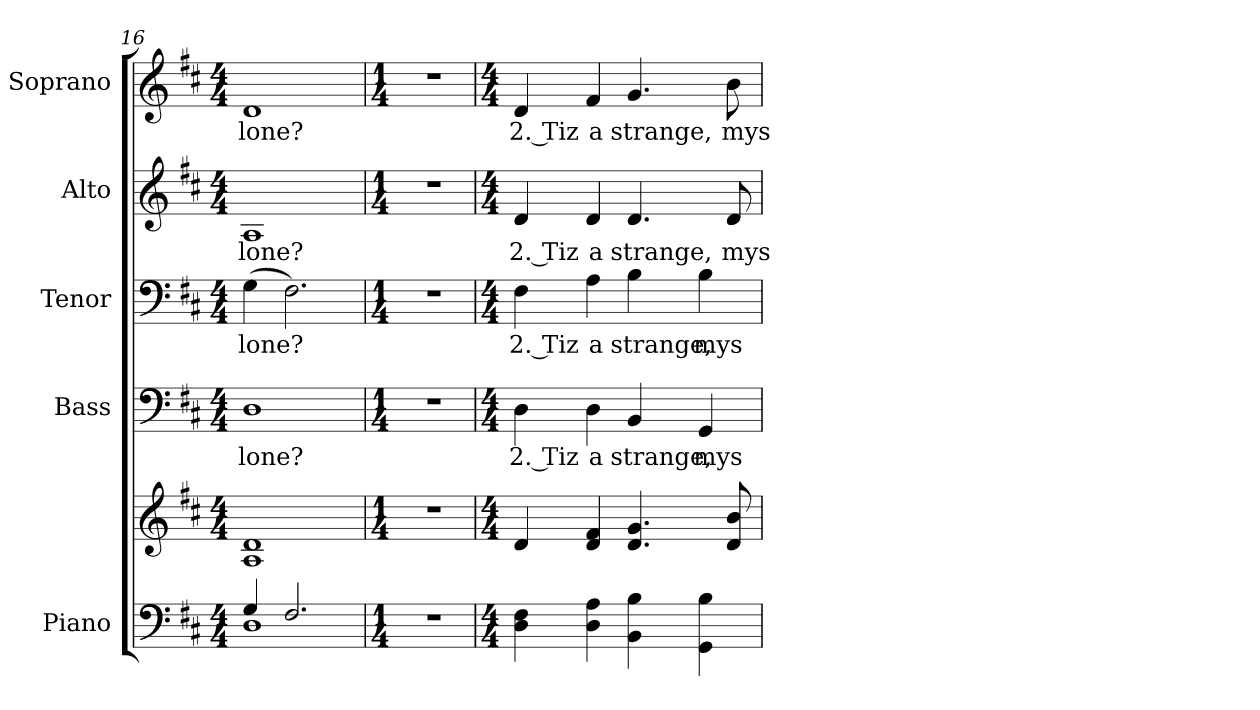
**kern	**kern	**kern	**text	**kern	**text	**kern	**text	**kern	**text
*part5	*part5	*part4	*part4	*part3	*part3	*part2	*part2	*part1	*part1
*staff6	*staff5	*staff4	*staff4	*staff3	*staff3	*staff2	*staff2	*staff1	*staff1
*I"Piano	*	*I"Bass	*	*I"Tenor	*	*I"Alto	*	*I"Soprano	*
*I'Pno.	*	*I'B.	*	*I'T.	*	*I'A.	*	*I'S.	*
*clefF4	*clefG2	*clefF4	*	*clefF4	*	*clefG2	*	*clefG2	*
*k[f#c#]	*k[f#c#]	*k[f#c#]	*	*k[f#c#]	*	*k[f#c#]	*	*k[f#c#]	*
*D:	*D:	*D:	*	*D:	*	*D:	*	*D:	*
*M4/4	*M4/4	*M4/4	*	*M4/4	*	*M4/4	*	*M4/4	*
=16	=16	=16	=16	=16	=16	=16	=16	=16	=16
*^	*	*	*	*	*	*	*	*	*
!	!	!	!	!LO:LY:b:color=#000000	!	!	!	!	!	!
!	!	!	!	!	!	!LO:LY:b:color=#000000	!	!	!	!
!	!	!	!	!	!	!	!	!LO:LY:b:color=#000000	!	!
!	!	!	!	!	!	!	!	!	!	!LO:LY:b:color=#000000
4Gi/	1Di	1Ai 1di	1Di	-lone?	(4Gi\	-lone?	1Ai	-lone?	1di	-lone?
2.F#i/	.	.	.	.	2.F#i\)	.	.	.	.	.
*v	*v	*	*	*	*	*	*	*	*	*
!!LO:PB:g=z
=17	=17	=17	=17	=17	=17	=17	=17	=17	=17
*M1/4	*M1/4	*M1/4	*	*M1/4	*	*M1/4	*	*M1/4	*
!LO:N:vis=1	!LO:N:vis=1	!LO:N:vis=1	!	!LO:N:vis=1	!	!LO:N:vis=1	!	!LO:N:vis=1	!
4r	4r	4r	.	4r	.	4r	.	4r	.
=18	=18	=18	=18	=18	=18	=18	=18	=18	=18
*M4/4	*M4/4	*M4/4	*	*M4/4	*	*M4/4	*	*M4/4	*
!	!	!	!LO:LY:b:color=#000000	!	!	!	!	!	!
!	!	!	!	!	!LO:LY:b:color=#000000	!	!	!	!
!	!	!	!	!	!	!	!LO:LY:b:color=#000000	!	!
!	!	!	!	!	!	!	!	!	!LO:LY:b:color=#000000
4Di\ 4F#i	4di/	4Di\	2. Tiz	4F#i\	2. Tiz	4di/	2. Tiz	4di/	2. Tiz
!	!	!	!LO:LY:b:color=#000000	!	!	!	!	!	!
!	!	!	!	!	!LO:LY:b:color=#000000	!	!	!	!
!	!	!	!	!	!	!	!LO:LY:b:color=#000000	!	!
!	!	!	!	!	!	!	!	!	!LO:LY:b:color=#000000
4Di\ 4Ai	4di/ 4f#i	4Di\	a	4Ai\	a	4di/	a	4f#i/	a
!	!	!	!LO:LY:b:color=#000000	!	!	!	!	!	!
!	!	!	!	!	!LO:LY:b:color=#000000	!	!	!	!
!	!	!	!	!	!	!	!LO:LY:b:color=#000000	!	!
!	!	!	!	!	!	!	!	!	!LO:LY:b:color=#000000
4BBi\ 4Bi	4.di/ 4.gi	4BBi/	strange,	4Bi\	strange,	4.di/	strange,	4.gi/	strange,
!	!	!	!LO:LY:b:color=#000000	!	!	!	!	!	!
!	!	!	!	!	!LO:LY:b:color=#000000	!	!	!	!
4GGi\ 4Bi	.	4GGi/	mys-	4Bi\	mys-	.	.	.	.
!	!	!	!	!	!	!	!LO:LY:b:color=#000000	!	!
!	!	!	!	!	!	!	!	!	!LO:LY:b:color=#000000
.	8di/ 8bi	.	.	.	.	8di/	mys-	8bi\	mys-
=	=	=	=	=	=	=	=	=	=
*-	*-	*-	*-	*-	*-	*-	*-	*-	*-
